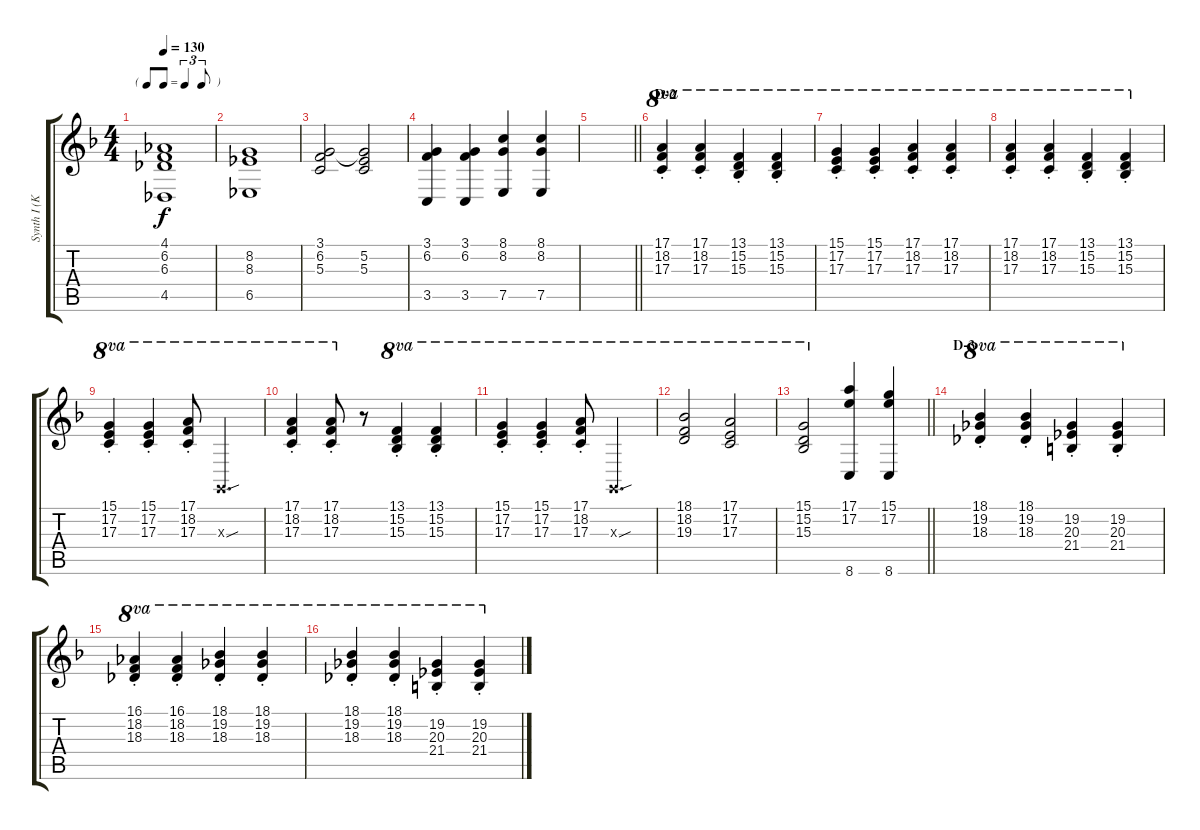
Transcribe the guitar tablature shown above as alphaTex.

\track ("Synth I (Kotobuki Tsumugi)" "Synth I (K") {instrument drawbarorgan}
\staff {score tabs}
\tuning (E4 B3 G3 D3 A2 E2) {hide}
\ts (4 4)
\tf triplet8th
\tempo 130
\clef g2
\ks f
(4.1 6.2 6.3 4.5).1{dy f} |
(8.2 8.3 6.5).1 |
(3.1 6.2 5.3).2 (3.1{t} 5.2 5.3).2 |
(3.1 6.2 3.5).4 (3.1 6.2 3.5).4 (8.1 8.2 7.5).4 (8.1 8.2 7.5).4 |
\barLineRight lightlight
|
\section ("" "D-2")
(17.1{st} 18.2{st} 17.3{st}).4{ot 8va} (17.1{st} 18.2{st} 17.3{st}).4{ot 8va} (13.1{st} 15.2{st} 15.3{st}).4{ot 8va} (13.1{st} 15.2{st} 15.3{st}).4{ot 8va} |
(15.1{st} 17.2{st} 17.3{st}).4{ot 8va} (15.1{st} 17.2{st} 17.3{st}).4{ot 8va} (17.1{st} 18.2{st} 17.3{st}).4{ot 8va} (17.1{st} 18.2{st} 17.3{st}).4{ot 8va} |
(17.1{st} 18.2{st} 17.3{st}).4{ot 8va} (17.1{st} 18.2{st} 17.3{st}).4{ot 8va} (13.1{st} 15.2{st} 15.3{st}).4{ot 8va} (13.1{st} 15.2{st} 15.3{st}).4{ot 8va} |
(15.1{st} 17.2{st} 17.3{st}).4{ot 8va} (15.1{st} 17.2{st} 17.3{st}).4{ot 8va} (17.1{st} 18.2{st} 17.3{st}).8{ot 8va} 0.3{sou x}.4{d ot 8va} |
(17.1{st} 18.2{st} 17.3{st}).4{ot 8va} (17.1{st} 18.2{st} 17.3{st}).8{ot 8va} r.8 (13.1{st} 15.2{st} 15.3{st}).4{ot 8va} (13.1{st} 15.2{st} 15.3{st}).4{ot 8va} |
(15.1{st} 17.2{st} 17.3{st}).4{ot 8va} (15.1{st} 17.2{st} 17.3{st}).4{ot 8va} (17.1{st} 18.2{st} 17.3{st}).8{ot 8va} 0.3{sou x}.4{d ot 8va} |
(18.1 18.2 19.3).2{ot 8va} (17.1 17.2 17.3).2{ot 8va} |
\barLineRight lightlight
(15.1 15.2 15.3).2{ot 8va} (17.1 17.2 8.6).4 (15.1 17.2 8.6).4 |
\section ("" "D-3")
(18.1{st} 19.2{st} 18.3{st}).4{ot 8va} (18.1{st} 19.2{st} 18.3{st}).4{ot 8va} (19.2{st} 20.3{st} 21.4{st}).4{ot 8va} (19.2{st} 20.3{st} 21.4{st}).4{ot 8va} |
(16.1{st} 18.2{st} 18.3{st}).4{ot 8va} (16.1{st} 18.2{st} 18.3{st}).4{ot 8va} (18.1{st} 19.2{st} 18.3{st}).4{ot 8va} (18.1{st} 19.2{st} 18.3{st}).4{ot 8va} |
(18.1{st} 19.2{st} 18.3{st}).4{ot 8va} (18.1{st} 19.2{st} 18.3{st}).4{ot 8va} (19.2{st} 20.3{st} 21.4{st}).4{ot 8va} (19.2{st} 20.3{st} 21.4{st}).4{ot 8va}
